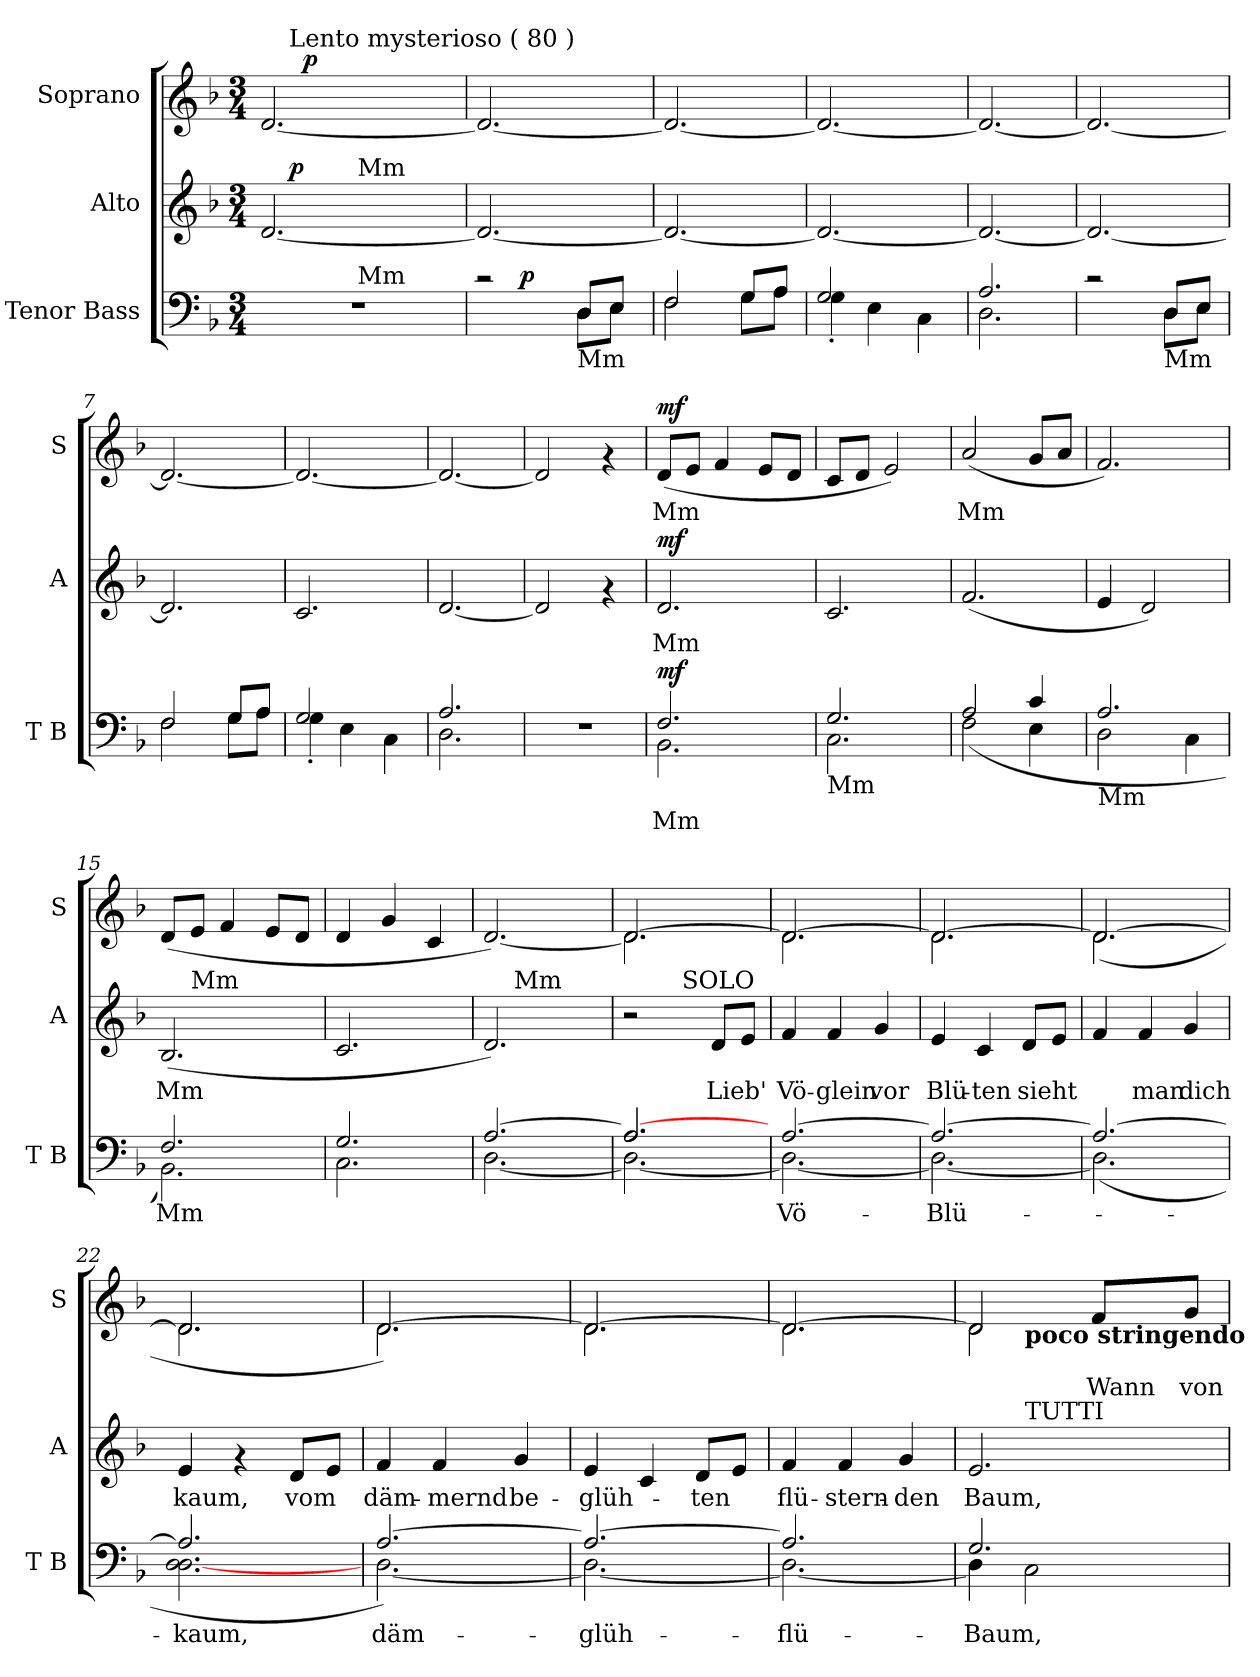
**kern	**text	**dynam	**kern	**text	**dynam	**kern	**text	**dynam
*part3	*part3	*part3	*part2	*part2	*part2	*part1	*part1	*part1
*staff3	*staff3	*staff3	*staff2	*staff2	*staff2	*staff1	*staff1	*staff1
*I"Tenor Bass	*	*	*I"Alto	*	*	*I"Soprano	*	*
*I'T B	*	*	*I'A	*	*	*I'S	*	*
!!LO:PB:g=z
*clefF4	*	*	*clefG2	*	*	*clefG2	*	*
*k[b-]	*	*	*k[b-]	*	*	*k[b-]	*	*
*F:	*	*	*F:	*	*	*F:	*	*
*M3/4	*	*	*M3/4	*	*	*M3/4	*	*
=1	=1	=1	=1	=1	=1	=1	=1	=1
*^	*	*	*^	*	*	*^	*	*
*	*	*	*	*	*^	*	*	*	*^	*	*
2.r	4ryy	.	.	[<2.d/	16.ryy	4ryy	.	.	[<2.d/	8ryy	16.ryy	.	.
!	!	!	!	!	!	!	!	!	!	!	!LO:TX:a:t=Lento mysterioso ( 80 )	!	!
!	!	!	!	!	!	!	!	!LO:DY:b	!	!	!	!	!
.	.	.	.	.	2ryy	.	.	p	.	.	2ryy	.	.
!	!	!	!	!	!	!	!	!	!	!	!	!	!LO:DY:b
.	.	.	.	.	.	.	.	.	.	2ryy	.	.	p
.	16ryy	.	.	.	.	16ryy	.	.	.	.	.	.	.
!	!	!	!	!	!	!LO:TX:a:t=Mm	!	!	!	!	!	!	!
!	!LO:TX:a:t=Mm	!	!	!	!	!	!	!	!	!	!	!	!
.	4..ryy	.	.	.	.	4..ryy	.	.	.	.	.	.	.
.	.	.	.	.	8ryy	.	.	.	.	.	8ryy	.	.
.	.	.	.	.	.	.	.	.	.	8ryy	.	.	.
.	.	.	.	.	32ryy	.	.	.	.	.	32ryy	.	.
*	*	*	*	*v	*v	*v	*	*	*	*	*	*	*
*	*	*	*	*	*	*	*v	*v	*v	*	*
=2	=2	=2	=2	=2	=2	=2	=2	=2	=2
*	*^	*	*	*	*	*	*	*	*
2rc	2ryy	8.ryy	.	.	2.d/_	.	.	2.d/_	.	.
!	!	!	!	!LO:DY:b	!	!	!	!	!	!
.	.	2ryy	.	p	.	.	.	.	.	.
!LO:TX:b:t=Mm	!	!	!	!	!	!	!	!	!	!
8D/L	8D\L	.	.	.	.	.	.	.	.	.
8E/J	8E\J	.	.	.	.	.	.	.	.	.
.	.	16ryy	.	.	.	.	.	.	.	.
*	*v	*v	*	*	*	*	*	*	*	*
=3	=3	=3	=3	=3	=3	=3	=3	=3	=3
2F/	2F\	.	.	2.d/_	.	.	2.d/_	.	.
8G/L	8G\L	.	.	.	.	.	.	.	.
8A/J	8A\J	.	.	.	.	.	.	.	.
=4	=4	=4	=4	=4	=4	=4	=4	=4	=4
2G/	4G'<\	.	.	2.d/_	.	.	2.d/_	.	.
.	4E\	.	.	.	.	.	.	.	.
4ryy	4C\	.	.	.	.	.	.	.	.
=5	=5	=5	=5	=5	=5	=5	=5	=5	=5
2.A/	2.D\	.	.	2.d/_	.	.	2.d/_	.	.
=6	=6	=6	=6	=6	=6	=6	=6	=6	=6
2rc	2ryy	.	.	2.d/_	.	.	2.d/_	.	.
!LO:TX:b:t=Mm	!	!	!	!	!	!	!	!	!
8D/L	8D\L	.	.	.	.	.	.	.	.
8E/J	8E\J	.	.	.	.	.	.	.	.
=7	=7	=7	=7	=7	=7	=7	=7	=7	=7
2F/	2F\	.	.	2.d/]	.	.	2.d/_	.	.
8G/L	8G\L	.	.	.	.	.	.	.	.
8A/J	8A\J	.	.	.	.	.	.	.	.
!!LO:LB:g=z
=8	=8	=8	=8	=8	=8	=8	=8	=8	=8
2G/	4G'<\	.	.	2.c/	.	.	2.d/_	.	.
.	4E\	.	.	.	.	.	.	.	.
4ryy	4C\	.	.	.	.	.	.	.	.
=9	=9	=9	=9	=9	=9	=9	=9	=9	=9
2.A/	2.D\	.	.	[<2.d/	.	.	2.d/_	.	.
*v	*v	*	*	*	*	*	*	*	*
=10	=10	=10	=10	=10	=10	=10	=10	=10
2.r	.	.	2d/]	.	.	2d/]	.	.
.	.	.	4rf	.	.	4rf	.	.
=11	=11	=11	=11	=11	=11	=11	=11	=11
*^	*	*	*	*	*	*	*	*
!	!	!LO:LY:a	!LO:DY:b	!	!LO:LY:b	!LO:DY:b	!	!LO:LY:b	!LO:DY:b
2.F/	2.BB-\	Mm	mf	2.d/	Mm	mf	(>8d/L	Mm	mf
.	.	.	.	.	.	.	8e/J	.	.
.	.	.	.	.	.	.	4f/	.	.
.	.	.	.	.	.	.	8e/L	.	.
.	.	.	.	.	.	.	8d/J	.	.
=12	=12	=12	=12	=12	=12	=12	=12	=12	=12
!LO:TX:b:t=Mm	!	!	!	!	!	!	!	!	!
2.G/	2.C\	.	.	2.c/	.	.	8c/L	.	.
.	.	.	.	.	.	.	8d/J	.	.
.	.	.	.	.	.	.	2e/)	.	.
=13	=13	=13	=13	=13	=13	=13	=13	=13	=13
!	!	!	!	!	!	!	!	!LO:LY:b	!
2A/	(<2F\	.	.	(2.f/	.	.	(2a/	Mm	.
4c/	4E\	.	.	.	.	.	8g/L	.	.
.	.	.	.	.	.	.	8a/J	.	.
=14	=14	=14	=14	=14	=14	=14	=14	=14	=14
!LO:TX:b:t=Mm	!	!	!	!	!	!	!	!	!
2.A/	2D\	.	.	4e/	.	.	2.f/)	.	.
.	.	.	.	2d/)	.	.	.	.	.
.	4C\	.	.	.	.	.	.	.	.
!!LO:PB:g=z
=15	=15	=15	=15	=15	=15	=15	=15	=15	=15
!	!	!LO:LY:a	!	!	!LO:LY:b	!	!	!	!
*	*	*	*	*^	*	*	*	*	*
2.F/	2.BB-\)	Mm	.	(2.B-/	8ryy	Mm	.	(>8d/L	.	.
!	!	!	!	!	!LO:TX:a:t=Mm	!	!	!	!	!
.	.	.	.	.	2ryy	.	.	8e/J	.	.
.	.	.	.	.	.	.	.	4f/	.	.
.	.	.	.	.	.	.	.	8e/L	.	.
.	.	.	.	.	8ryy	.	.	8d/J	.	.
*	*	*	*	*v	*v	*	*	*	*	*
=16	=16	=16	=16	=16	=16	=16	=16	=16	=16
2.G/	2.C\	.	.	2.c/	.	.	4d/	.	.
.	.	.	.	.	.	.	4g/	.	.
.	.	.	.	.	.	.	4c/	.	.
=17	=17	=17	=17	=17	=17	=17	=17	=17	=17
*	*	*	*	*^	*	*	*	*	*
[>2.A/	[<2.D\	.	.	2.d/)	8ryy	.	.	[<2.d/)	.	.
!	!	!	!	!	!LO:TX:a:t=Mm	!	!	!	!	!
.	.	.	.	.	2ryy	.	.	.	.	.
.	.	.	.	.	8ryy	.	.	.	.	.
=18	=18	=18	=18	=18	=18	=18	=18	=18	=18	=18
*	*^	*	*	*	*	*	*	*^	*	*
2.A/]	2.D\_	[>2.A/	.	.	2r	4.ryy	.	.	2.d/_	2.d\	.	.
!	!	!	!	!	!	!LO:TX:a:t=SOLO	!	!	!	!	!	!
.	.	.	.	.	.	4.ryy	.	.	.	.	.	.
!	!	!	!	!	!	!	!LO:LY:b	!	!	!	!	!
.	.	.	.	.	8d/L	.	Lieb'	.	.	.	.	.
.	.	.	.	.	8e/J	.	.	.	.	.	.	.
*	*v	*v	*	*	*	*	*	*	*	*	*	*
=19	=19	=19	=19	=19	=19	=19	=19	=19	=19	=19	=19
!	!	!LO:LY:a	!	!	!	!LO:LY:b	!	!	!	!	!
*	*	*	*	*v	*v	*	*	*	*	*	*
[>2.A/	2.D\_	Vö-	.	4f/	Vö-	.	2.d/_	2.d\	.	.
!	!	!	!	!	!LO:LY:b	!	!	!	!	!
.	.	.	.	4f/	-glein	.	.	.	.	.
!	!	!	!	!	!LO:LY:b	!	!	!	!	!
.	.	.	.	4g/	vor	.	.	.	.	.
=20	=20	=20	=20	=20	=20	=20	=20	=20	=20	=20
!	!	!LO:LY:a	!	!	!LO:LY:b	!	!	!	!	!
2.A/_	2.D\_	-Blü-	.	4e/	Blü-	.	2.d/_	2.d\	.	.
!	!	!	!	!	!LO:LY:b	!	!	!	!	!
.	.	.	.	4c/	-ten	.	.	.	.	.
!	!	!	!	!	!LO:LY:b	!	!	!	!	!
.	.	.	.	8d/L	sieht	.	.	.	.	.
.	.	.	.	8e/J	.	.	.	.	.	.
=21	=21	=21	=21	=21	=21	=21	=21	=21	=21	=21
2.A/_	(<2.D\]	.	.	4f/	.	.	2.d/_	(<2.d\	.	.
!	!	!	!	!	!LO:LY:b	!	!	!	!	!
.	.	.	.	4f/	man	.	.	.	.	.
!	!	!	!	!	!LO:LY:b	!	!	!	!	!
.	.	.	.	4g/	dich	.	.	.	.	.
!!LO:PB:g=z	!!
=22	=22	=22	=22	=22	=22	=22	=22	=22	=22	=22
!	!	!LO:LY:a	!	!	!LO:LY:b	!	!	!	!	!
2.A/]	2.D\ [<2.D\	-kaum,	.	4e/	kaum,	.	2.d/]	2.d\	.	.
.	.	.	.	4rf	.	.	.	.	.	.
!	!	!	!	!	!LO:LY:b	!	!	!	!	!
.	.	.	.	8d/L	vom	.	.	.	.	.
.	.	.	.	8e/J	.	.	.	.	.	.
=23	=23	=23	=23	=23	=23	=23	=23	=23	=23	=23
!	!	!LO:LY:a	!	!	!LO:LY:b	!	!	!	!	!
[>2.A/)	[<2.D\	däm-	.	4f/	däm-	.	[>2.d/)	2.d\	.	.
!	!	!	!	!	!LO:LY:b	!	!	!	!	!
.	.	.	.	4f/	-mernd	.	.	.	.	.
!	!	!	!	!	!LO:LY:b	!	!	!	!	!
.	.	.	.	4g/	be-	.	.	.	.	.
=24	=24	=24	=24	=24	=24	=24	=24	=24	=24	=24
!	!	!LO:LY:a	!	!	!LO:LY:b	!	!	!	!	!
2.A/_	2.D\_	-glüh-	.	4e/	-glüh-	.	2.d/_	2.d\	.	.
.	.	.	.	4c/	.	.	.	.	.	.
!	!	!	!	!	!LO:LY:b	!	!	!	!	!
.	.	.	.	8d/L	-ten	.	.	.	.	.
.	.	.	.	8e/J	.	.	.	.	.	.
=25	=25	=25	=25	=25	=25	=25	=25	=25	=25	=25
!	!	!LO:LY:a	!	!	!LO:LY:b	!	!	!	!	!
2.A/]	2.D\_	-flü-	.	4f/	flü-	.	2.d/_	2.d\	.	.
!	!	!	!	!	!LO:LY:b	!	!	!	!	!
.	.	.	.	4f/	-stern-	.	.	.	.	.
!	!	!	!	!	!LO:LY:b	!	!	!	!	!
.	.	.	.	4g/	-den	.	.	.	.	.
*	*	*	*	*	*	*	*v	*v	*	*
=26	=26	=26	=26	=26	=26	=26	=26	=26	=26
!	!	!LO:LY:a	!	!	!LO:LY:b	!	!	!	!
*	*	*	*	*^	*	*	*^	*	*
*	*	*	*	*	*	*	*	*	*^	*	*
2.G/	4D\]	-Baum,	.	2.e/	4ryy	Baum,	.	2d/]	2d\	4ryy	.	.
!	!	!	!	!	!	!	!	!	!	!LO:TX:b:B:t=poco stringendo	!	!
!	!	!	!	!	!LO:TX:a:t=TUTTI	!	!	!	!	!	!	!
.	2C\	.	.	.	2ryy	.	.	.	.	2ryy	.	.
!	!	!	!	!	!	!	!	!	!	!	!LO:LY:b	!
.	.	.	.	.	.	.	.	8f/L	4ryy	.	Wann	.
!	!	!	!	!	!	!	!	!	!	!	!LO:LY:b	!
.	.	.	.	.	.	.	.	8g/J	.	.	von	.
*v	*v	*	*	*	*	*	*	*v	*v	*v	*	*
*	*	*	*v	*v	*	*	*	*	*
=	=	=	=	=	=	=	=	=
*-	*-	*-	*-	*-	*-	*-	*-	*-
